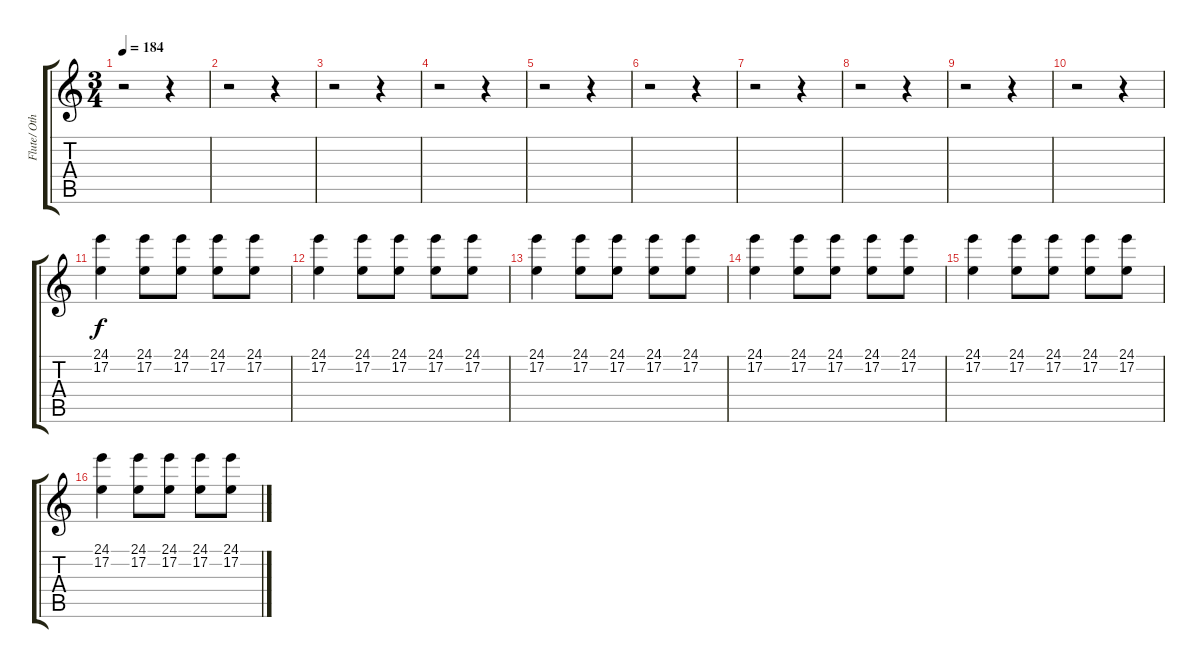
\track ("Flute/ Other" "Flute/ Oth") {instrument flute}
\staff {score tabs}
\tuning (E4 B3 G3 D3 A2 E2) {hide}
\ts (3 4)
\tempo 184
\clef g2
\ks c
r.2{dy f} r.4 |
r.2 r.4 |
r.2 r.4 |
r.2 r.4 |
r.2 r.4 |
r.2 r.4 |
r.2 r.4 |
r.2 r.4 |
r.2 r.4 |
r.2 r.4 |
(24.1 17.2).4{volume 14 instrument acousticgrandpiano} (24.1 17.2).8 (24.1 17.2).8 (24.1 17.2).8 (24.1 17.2).8 |
(24.1 17.2).4 (24.1 17.2).8 (24.1 17.2).8 (24.1 17.2).8 (24.1 17.2).8 |
(24.1 17.2).4 (24.1 17.2).8 (24.1 17.2).8 (24.1 17.2).8 (24.1 17.2).8 |
(24.1 17.2).4 (24.1 17.2).8 (24.1 17.2).8 (24.1 17.2).8 (24.1 17.2).8 |
(24.1 17.2).4{volume 14 instrument acousticgrandpiano} (24.1 17.2).8 (24.1 17.2).8 (24.1 17.2).8 (24.1 17.2).8 |
(24.1 17.2).4 (24.1 17.2).8 (24.1 17.2).8 (24.1 17.2).8 (24.1 17.2).8
